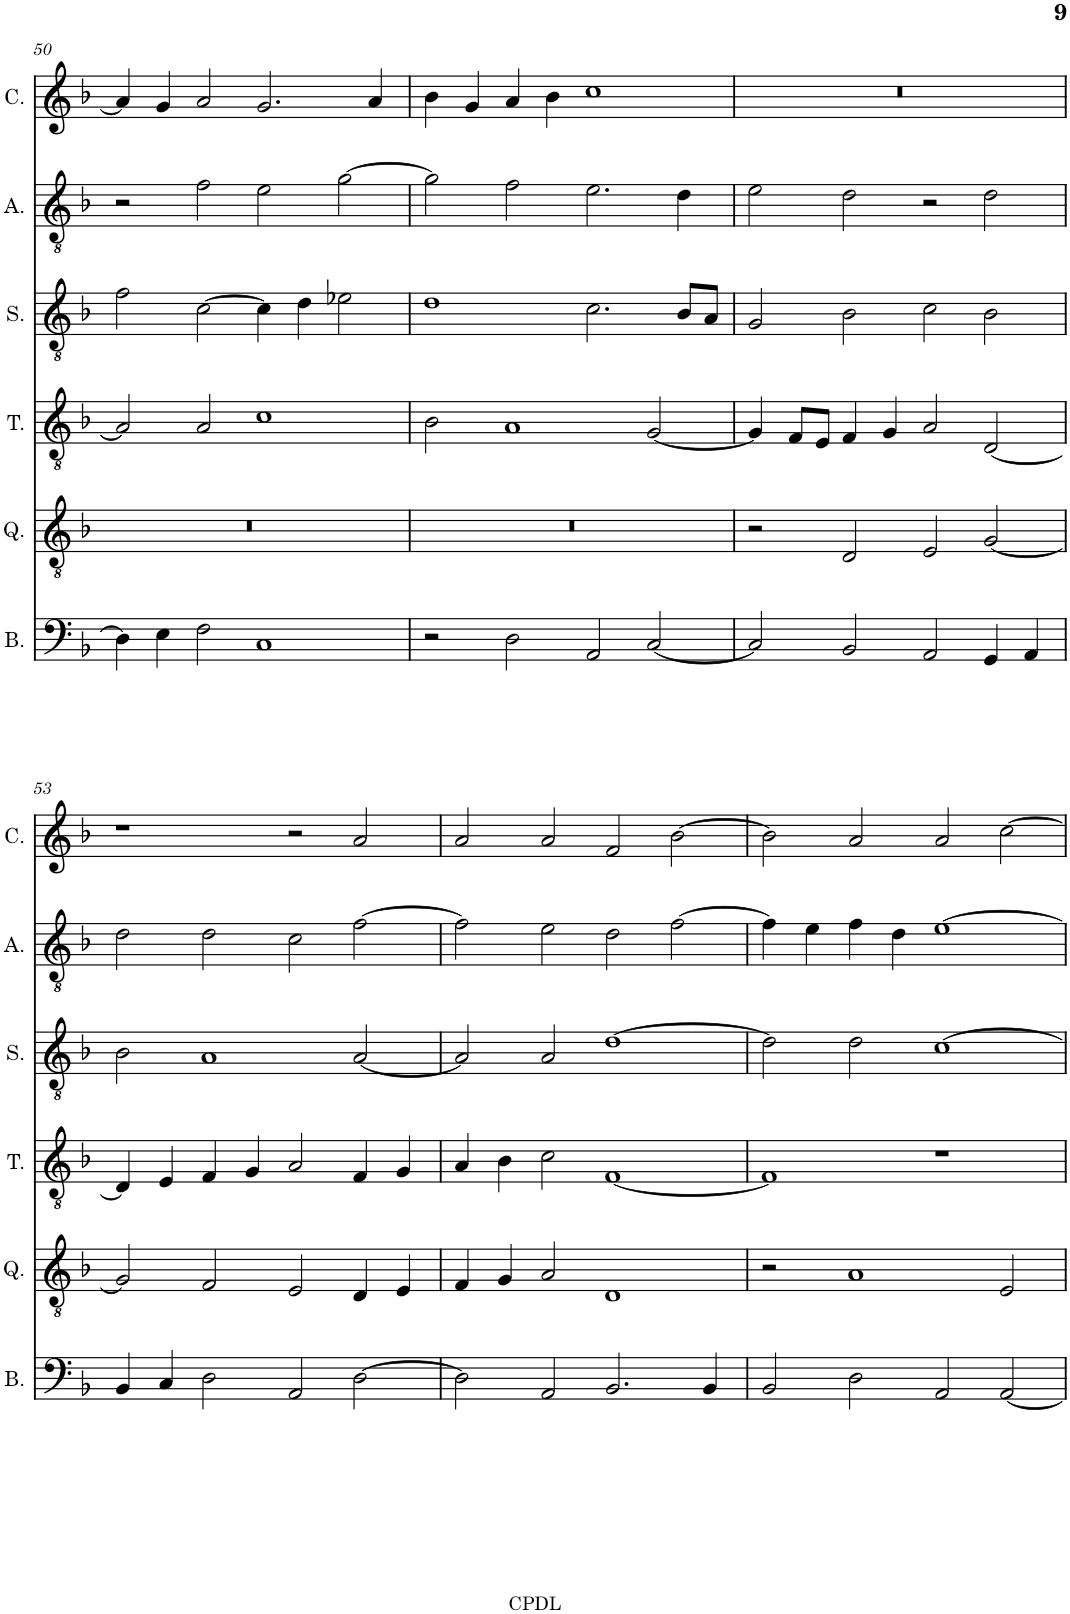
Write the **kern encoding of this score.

**kern	**kern	**kern	**kern	**kern	**kern
*part6	*part5	*part4	*part3	*part2	*part1
*staff6	*staff5	*staff4	*staff3	*staff2	*staff1
*I"Bassus	*I"Quintus	*I"Tenor	*I"Sextus	*I"Altus	*I"Cantus
*I'B.	*I'Q.	*I'T.	*I'S.	*I'A.	*I'C.
!!LO:PB:g=z
*clefF4	*clefGv2	*clefGv2	*clefGv2	*clefGv2	*clefG2
*k[b-]	*k[b-]	*k[b-]	*k[b-]	*k[b-]	*k[b-]
*F:	*F:	*F:	*F:	*F:	*F:
*M4/2	*M4/2	*M4/2	*M4/2	*M4/2	*M4/2
=50	=50	=50	=50	=50	=50
4D\]	0r	2A/]	2f\	2r	4a/]
4E\	.	.	.	.	4g/
2F\	.	2A/	[2c\	2f\	2a/
1C	.	1c	4c\]	2e\	2.g/
.	.	.	4d\	.	.
.	.	.	2e-X\	[2g\	.
.	.	.	.	.	4a/
=51	=51	=51	=51	=51	=51
2r	0r	2B-\	1d	2g\]	4b-\
.	.	.	.	.	4g/
2D\	.	1A	.	2f\	4a/
.	.	.	.	.	4b-\
2AA/	.	.	2.c\	2.e\	1cc
[2C/	.	[2G/	.	.	.
.	.	.	8B-/L	4d\	.
.	.	.	8A/J	.	.
=52	=52	=52	=52	=52	=52
2C/]	2r	4G/]	2G/	2e\	0r
.	.	8F/L	.	.	.
.	.	8E/J	.	.	.
2BB-/	2D/	4F/	2B-\	2d\	.
.	.	4G/	.	.	.
2AA/	2E/	2A/	2c\	2r	.
4GG/	[2G/	[2D/	2B-\	2d\	.
4AA/	.	.	.	.	.
!!LO:LB:g=z
=53	=53	=53	=53	=53	=53
4BB-/	2G/]	4D/]	2B-\	2d\	1r
4C/	.	4E/	.	.	.
2D\	2F/	4F/	1A	2d\	.
.	.	4G/	.	.	.
2AA/	2E/	2A/	.	2c\	2r
[2D\	4D/	4F/	[2A/	[2f\	2a/
.	4E/	4G/	.	.	.
=54	=54	=54	=54	=54	=54
2D\]	4F/	4A/	2A/]	2f\]	2a/
.	4G/	4B-\	.	.	.
2AA/	2A/	2c\	2A/	2e\	2a/
2.BB-/	1D	[1F	[1d	2d\	2f/
.	.	.	.	[2f\	[2b-\
4BB-/	.	.	.	.	.
=55	=55	=55	=55	=55	=55
2BB-/	2r	1F]	2d\]	4f\]	2b-\]
.	.	.	.	4e\	.
2D\	1A	.	2d\	4f\	2a/
.	.	.	.	4d\	.
2AA/	.	1r	[1c	[1e	2a/
[2AA/	2E/	.	.	.	[2cc\
=	=	=	=	=	=
*-	*-	*-	*-	*-	*-
